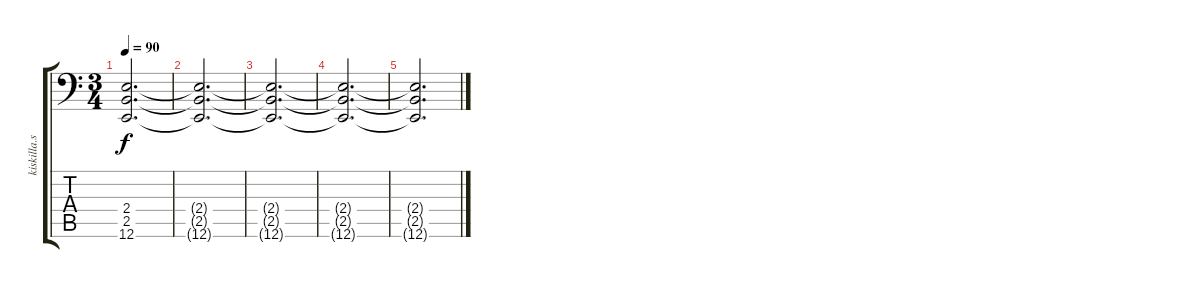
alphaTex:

\track ("kiskilla.strings" "kiskilla.s") {instrument stringensemble2}
\staff {score tabs}
\tuning (E4 B3 G3 D3 A2 E1) {hide}
\ts (3 4)
\tempo 90
\clef f4
\ks c
(2.4{t} 2.5{t} 12.6{t}).2{d dy f} |
(2.4{t} 2.5{t} 12.6{t}).2{d volume 0} |
(2.4{t} 2.5{t} 12.6{t}).2{d} |
(2.4{t} 2.5{t} 12.6{t}).2{d} |
(2.4{t} 2.5{t} 12.6{t}).2{d}
